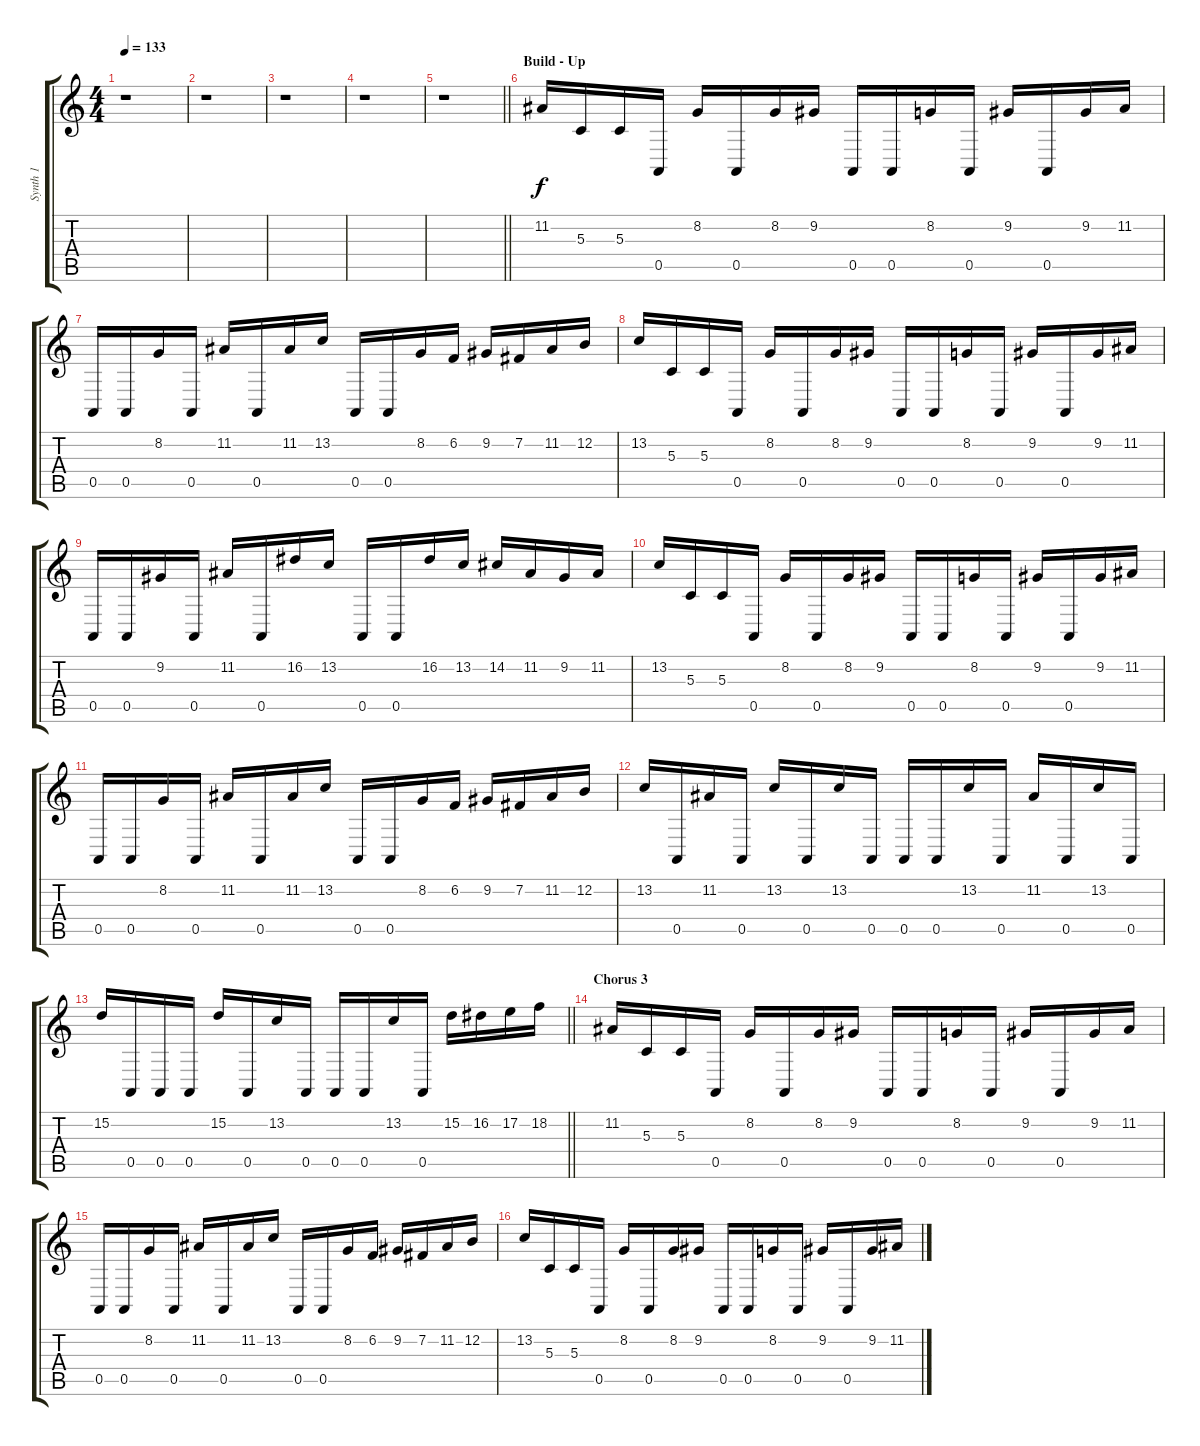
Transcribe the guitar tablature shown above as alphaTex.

\track ("Synth 1" "Synth 1") {instrument lead2sawtooth}
\staff {score tabs}
\tuning (E4 B3 G3 D3 A2 E2) {hide}
\ts (4 4)
\tempo 133
\clef g2
\ks c
r.1{dy f} |
r.1 |
r.1 |
r.1 |
\barLineRight lightlight
r.1 |
\section ("" "Build - Up")
11.2.16 5.3.16 5.3.16 0.5.16 8.2.16 0.5.16 8.2.16 9.2.16 0.5.16 0.5.16 8.2.16 0.5.16 9.2.16 0.5.16 9.2.16 11.2.16 |
0.5.16 0.5.16 8.2.16 0.5.16 11.2.16 0.5.16 11.2.16 13.2.16 0.5.16 0.5.16 8.2.16 6.2.16 9.2.16 7.2.16 11.2.16 12.2.16 |
13.2.16 5.3.16 5.3.16 0.5.16 8.2.16 0.5.16 8.2.16 9.2.16 0.5.16 0.5.16 8.2.16 0.5.16 9.2.16 0.5.16 9.2.16 11.2.16 |
0.5.16 0.5.16 9.2.16 0.5.16 11.2.16 0.5.16 16.2.16 13.2.16 0.5.16 0.5.16 16.2.16 13.2.16 14.2.16 11.2.16 9.2.16 11.2.16 |
13.2.16 5.3.16 5.3.16 0.5.16 8.2.16 0.5.16 8.2.16 9.2.16 0.5.16 0.5.16 8.2.16 0.5.16 9.2.16 0.5.16 9.2.16 11.2.16 |
0.5.16 0.5.16 8.2.16 0.5.16 11.2.16 0.5.16 11.2.16 13.2.16 0.5.16 0.5.16 8.2.16 6.2.16 9.2.16 7.2.16 11.2.16 12.2.16 |
13.2.16 0.5.16 11.2.16 0.5.16 13.2.16 0.5.16 13.2.16 0.5.16 0.5.16 0.5.16 13.2.16 0.5.16 11.2.16 0.5.16 13.2.16 0.5.16 |
\barLineRight lightlight
15.2.16 0.5.16 0.5.16 0.5.16 15.2.16 0.5.16 13.2.16 0.5.16 0.5.16 0.5.16 13.2.16 0.5.16 15.2.16 16.2.16 17.2.16 18.2.16 |
\section ("" "Chorus 3")
11.2.16 5.3.16 5.3.16 0.5.16 8.2.16 0.5.16 8.2.16 9.2.16 0.5.16 0.5.16 8.2.16 0.5.16 9.2.16 0.5.16 9.2.16 11.2.16 |
0.5.16 0.5.16 8.2.16 0.5.16 11.2.16 0.5.16 11.2.16 13.2.16 0.5.16 0.5.16 8.2.16 6.2.16 9.2.16 7.2.16 11.2.16 12.2.16 |
13.2.16 5.3.16 5.3.16 0.5.16 8.2.16 0.5.16 8.2.16 9.2.16 0.5.16 0.5.16 8.2.16 0.5.16 9.2.16 0.5.16 9.2.16 11.2.16
